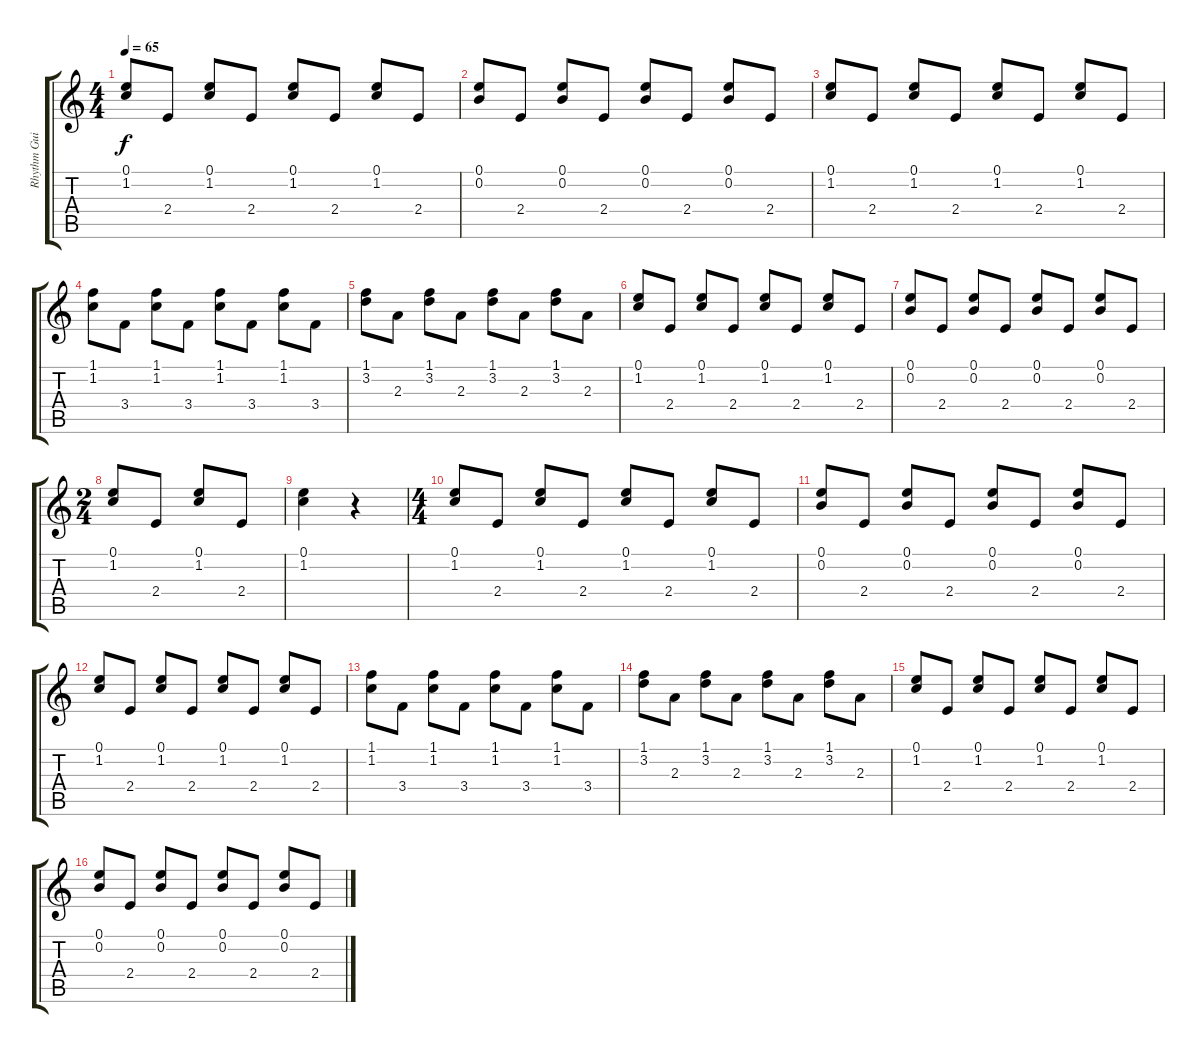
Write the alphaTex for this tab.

\track ("Rhythm Guitar" "Rhythm Gui") {instrument electricguitarjazz}
\staff {score tabs}
\tuning (E4 B3 G3 D3 A2 E2) {hide}
\ts (4 4)
\tempo 65
\clef g2
\ks c
(0.1 1.2).8{dy f instrument electricguitarjazz} 2.4.8 (0.1 1.2).8 2.4.8 (0.1 1.2).8 2.4.8 (0.1 1.2).8 2.4.8 |
(0.1 0.2).8 2.4.8 (0.1 0.2).8 2.4.8 (0.1 0.2).8 2.4.8 (0.1 0.2).8 2.4.8 |
(0.1 1.2).8 2.4.8 (0.1 1.2).8 2.4.8 (0.1 1.2).8 2.4.8 (0.1 1.2).8 2.4.8 |
(1.1 1.2).8 3.4.8 (1.1 1.2).8 3.4.8 (1.1 1.2).8 3.4.8 (1.1 1.2).8 3.4.8 |
(1.1 3.2).8 2.3.8 (1.1 3.2).8 2.3.8 (1.1 3.2).8 2.3.8 (1.1 3.2).8 2.3.8 |
(0.1 1.2).8 2.4.8 (0.1 1.2).8 2.4.8 (0.1 1.2).8 2.4.8 (0.1 1.2).8 2.4.8 |
(0.1 0.2).8 2.4.8 (0.1 0.2).8 2.4.8 (0.1 0.2).8 2.4.8 (0.1 0.2).8 2.4.8 |
\ts (2 4)
(0.1 1.2).8 2.4.8 (0.1 1.2).8 2.4.8 |
(0.1 1.2).4 r.4 |
\ts (4 4)
(0.1 1.2).8 2.4.8 (0.1 1.2).8 2.4.8 (0.1 1.2).8 2.4.8 (0.1 1.2).8 2.4.8 |
(0.1 0.2).8 2.4.8 (0.1 0.2).8 2.4.8 (0.1 0.2).8 2.4.8 (0.1 0.2).8 2.4.8 |
(0.1 1.2).8 2.4.8 (0.1 1.2).8 2.4.8 (0.1 1.2).8 2.4.8 (0.1 1.2).8 2.4.8 |
(1.1 1.2).8 3.4.8 (1.1 1.2).8 3.4.8 (1.1 1.2).8 3.4.8 (1.1 1.2).8 3.4.8 |
(1.1 3.2).8 2.3.8 (1.1 3.2).8 2.3.8 (1.1 3.2).8 2.3.8 (1.1 3.2).8 2.3.8 |
(0.1 1.2).8 2.4.8 (0.1 1.2).8 2.4.8 (0.1 1.2).8 2.4.8 (0.1 1.2).8 2.4.8 |
(0.1 0.2).8 2.4.8 (0.1 0.2).8 2.4.8 (0.1 0.2).8 2.4.8 (0.1 0.2).8 2.4.8
